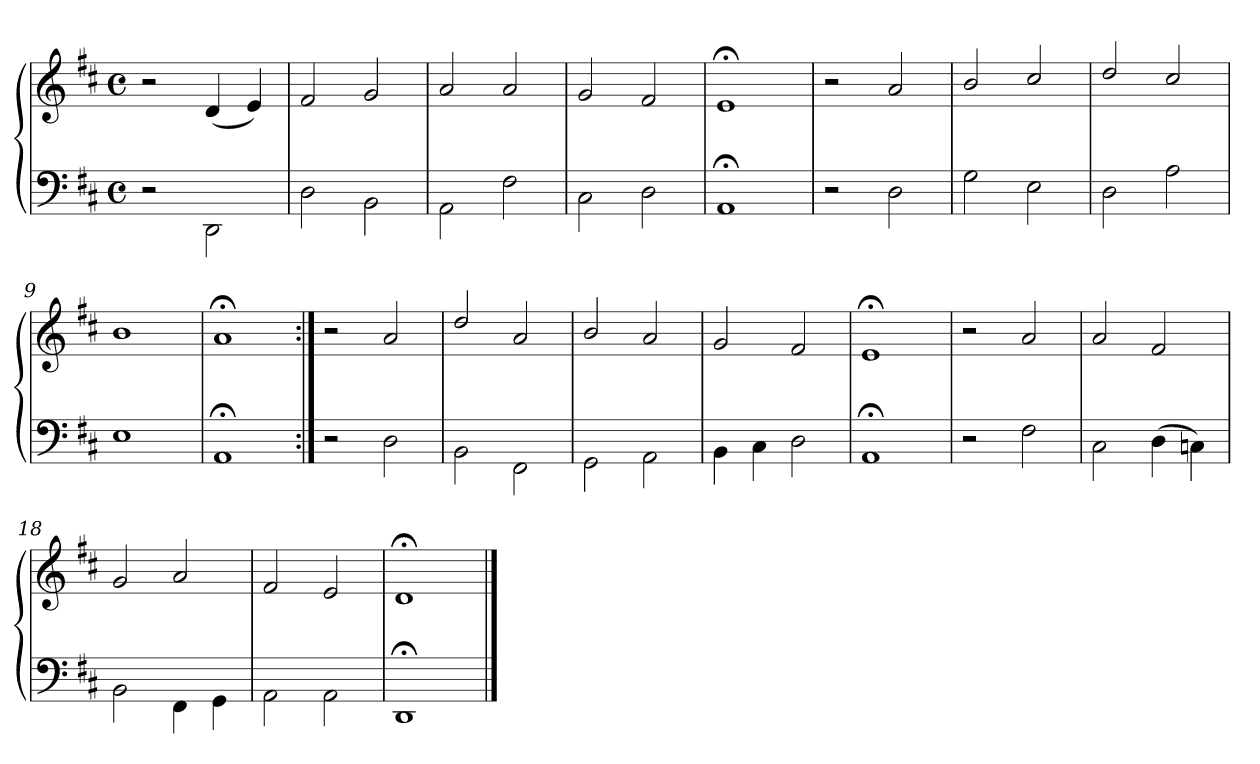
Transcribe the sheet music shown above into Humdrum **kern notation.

**kern	**kern
*part1	*part1
*staff2	*staff1
*clefF4	*clefG2
*k[f#c#]	*k[f#c#]
*M4/4	*M4/4
*met(c)	*met(c)
=1	=1
2r	2r
2DD\	(4d/
.	4e/)
=2	=2
2D\	2f#/
2BB\	2g/
=3	=3
2AA\	2a/
2F#\	2a/
=4	=4
2C#\	2g/
2D\	2f#/
=5	=5
1AA;\	1e;</
=6	=6
2r	2r
2D\	2a/
=7	=7
2G\	2b/
2E\	2cc#/
=8	=8
2D\	2dd/
2A\	2cc#/
=9	=9
1E\	1b/
=10	=10
1AA;\	1a;</
!!LO:LB:g=z
=11:|!	=11:|!
2r	2r
2D\	2a/
=12	=12
2BB\	2dd/
2FF#\	2a/
=13	=13
2GG\	2b/
2AA\	2a/
=14	=14
4BB\	2g/
4C#\	.
2D\	2f#/
=15	=15
1AA;\	1e;</
=16	=16
2r	2r
2F#\	2a/
=17	=17
2C#\	2a/
(4D\	2f#/
4Cn\)	.
=18	=18
2BB\	2g/
4FF#\	2a/
4GG\	.
=19	=19
2AA\	2f#/
2AA\	2e/
=20	=20
1DD;\	1d;</
==	==
*-	*-
